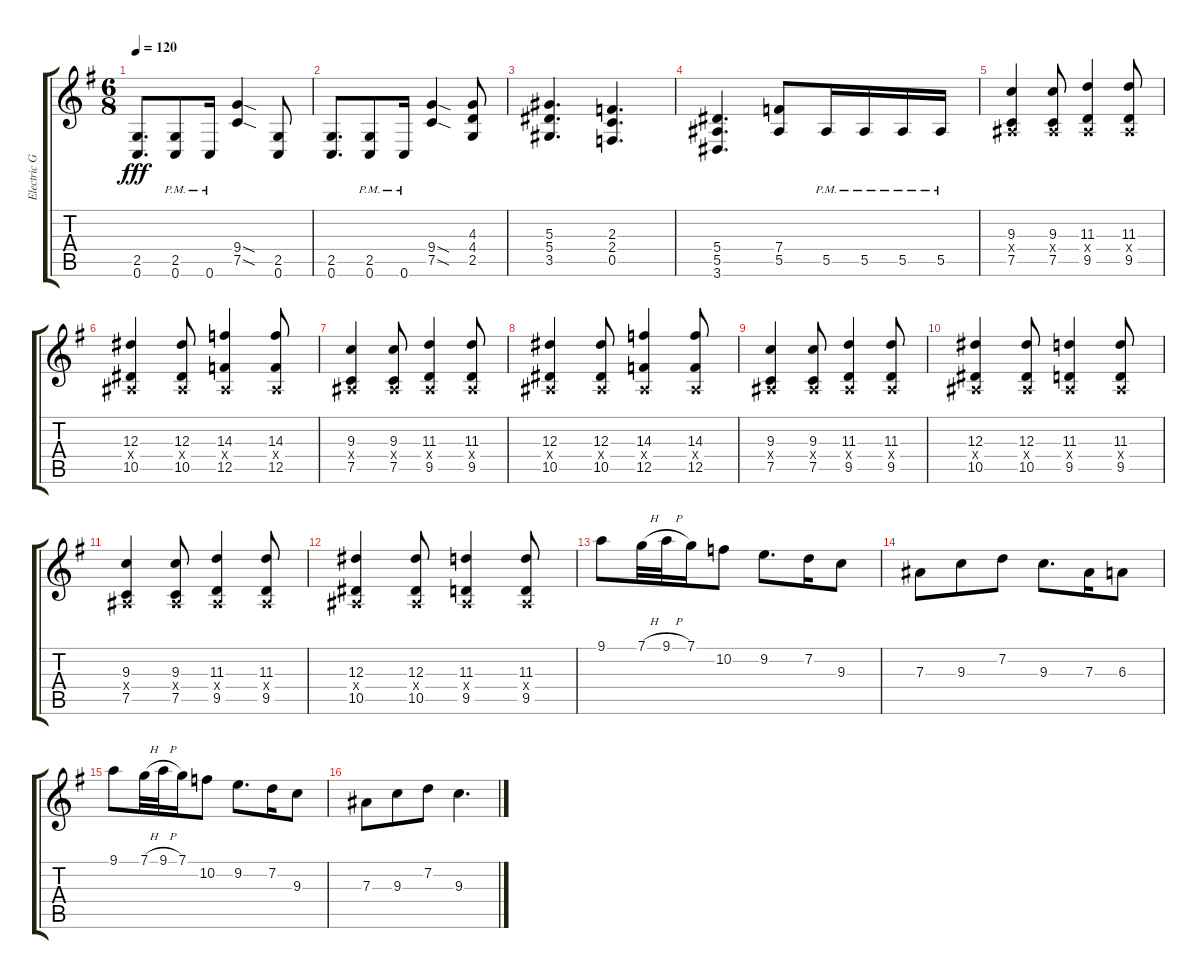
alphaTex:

\track ("Electric Guitar 1" "Electric G") {instrument distortionguitar}
\staff {score tabs}
\tuning (C4 G3 Eb3 Bb2 F2 C2) {hide}
\ts (6 8)
\tempo 120
\clef g2
\ks eminor
(2.5 0.6).8{d dy fff} (2.5{pm} 0.6{pm}).8 0.6{pm}.16 (9.4{sod} 7.5{sod}).4 (2.5 0.6).8 |
(2.5 0.6).8{d} (2.5{pm} 0.6{pm}).8 0.6{pm}.16 (9.4{sod} 7.5{sod}).4 (4.3 4.4 2.5).8 |
(5.3 5.4 3.5).4{d} (2.3 2.4 0.5).4{d} |
(5.4 5.5 3.6).4{d} (7.4 5.5).8 5.5{pm}.16 5.5{pm}.16 5.5{pm}.16 5.5{pm}.16 |
(9.3 0.4{x} 7.5).4 (9.3 0.4{x} 7.5).8 (11.3 0.4{x} 9.5).4 (11.3 0.4{x} 9.5).8 |
(12.3 0.4{x} 10.5).4 (12.3 0.4{x} 10.5).8 (14.3 0.4{x} 12.5).4 (14.3 0.4{x} 12.5).8 |
(9.3 0.4{x} 7.5).4 (9.3 0.4{x} 7.5).8 (11.3 0.4{x} 9.5).4 (11.3 0.4{x} 9.5).8 |
(12.3 0.4{x} 10.5).4 (12.3 0.4{x} 10.5).8 (14.3 0.4{x} 12.5).4 (14.3 0.4{x} 12.5).8 |
(9.3 0.4{x} 7.5).4 (9.3 0.4{x} 7.5).8 (11.3 0.4{x} 9.5).4 (11.3 0.4{x} 9.5).8 |
(12.3 0.4{x} 10.5).4 (12.3 0.4{x} 10.5).8 (11.3 0.4{x} 9.5).4 (11.3 0.4{x} 9.5).8 |
(9.3 0.4{x} 7.5).4 (9.3 0.4{x} 7.5).8 (11.3 0.4{x} 9.5).4 (11.3 0.4{x} 9.5).8 |
(12.3 0.4{x} 10.5).4 (12.3 0.4{x} 10.5).8 (11.3 0.4{x} 9.5).4 (11.3 0.4{x} 9.5).8 |
9.1.8 7.1{h}.32 9.1{h}.32 7.1.16 10.2.8 9.2.8{d} 7.2.16 9.3.8 |
7.3.8 9.3.8 7.2.8 9.3.8{d} 7.3.16 6.3.8 |
9.1.8 7.1{h}.32 9.1{h}.32 7.1.16 10.2.8 9.2.8{d} 7.2.16 9.3.8 |
7.3.8 9.3.8 7.2.8 9.3.4{d}
